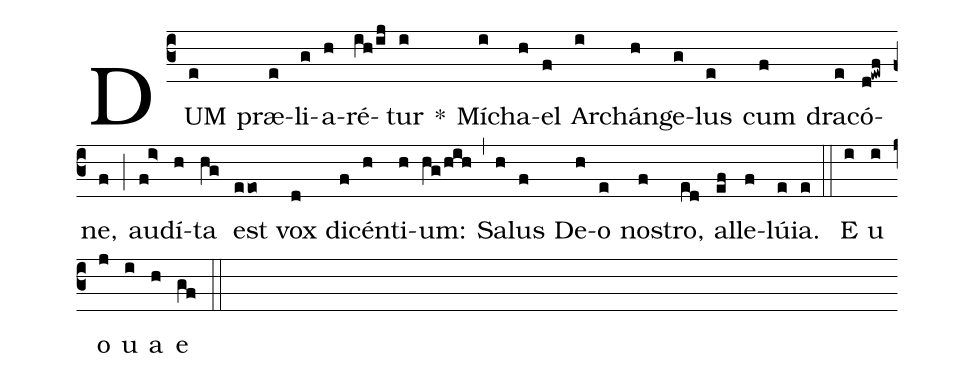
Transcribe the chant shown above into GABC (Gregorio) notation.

%%
(c3)
DUM(e) præ(e)li(g)a(h)ré(ih/ij)tur(i) *()
Mí(i)cha(h)el(f) Ar(i)chán(h)ge(g)lus(e) cum(f) dra(e)có(d!ewf)ne,(f) (;)
au(f!i>)dí(h)ta(hg) est(eeo) vox(d) di(f)cén(h)ti(h)um:(hg/hih) (,)
Sa(h)lus(f) De(h)o(e) no(f)stro,(ed) al(ef)le(f)lú(e)ia.(e) (::)
E(i) u(i) o(j) u(i) a(h) e(gf) (::)
